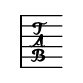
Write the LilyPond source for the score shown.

\version "2.13.43"
\include "clef_defaults.ily"

\paper {
  top-system-spacing = #
  '((basic-distance . 0)
    (minimum-distance . 4)
    (padding . 0))
}

\layout {
  \context {
    \TabStaff
    \remove "Time_signature_engraver"
    \override StaffSymbol #'width = #4
    \override StaffSymbol #'staff-space = #1
    \override Clef #'font-size = #-3.5
  }
}
\new TabStaff { s4 }
